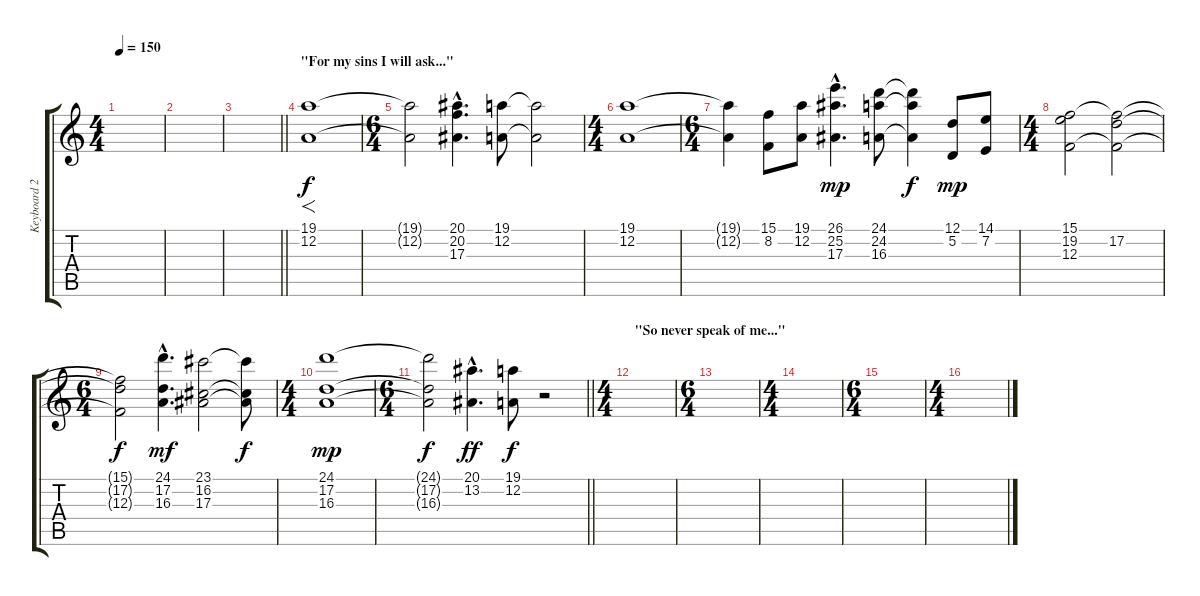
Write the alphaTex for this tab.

\track ("Keyboard 2 - Mustis" "Keyboard 2") {instrument choiraahs}
\staff {score tabs}
\tuning (D4 A3 F3 C3 G2 D2) {hide}
\ts (4 4)
\tempo 150
\clef g2
\ks c
|
|
\barLineRight lightlight
|
\section ("" "\"For my sins I will ask...\"")
(19.1 12.2).1{f} |
\ts (6 4)
(19.1{t} 12.2{t}).2 (20.1{hac} 20.2{hac} 17.3{hac}).4{d} (19.1 12.2).8 (19.1{t} 12.2{t}).2 |
\ts (4 4)
(19.1 12.2).1 |
\ts (6 4)
(19.1{t} 12.2{t}).4 (15.1 8.2).8 (19.1 12.2).8 (26.1{hac} 25.2{hac} 17.3{hac}).4{d dy mp} (24.1 24.2 16.3).8 (24.1{t} 24.2{t} 16.3{t}).4{dy f} (12.1 5.2).8{dy mp} (14.1 7.2).8 |
\ts (4 4)
(15.1 19.2 12.3).2 (15.1{t} 17.2 12.3{t}).2 |
\ts (6 4)
(15.1{t} 17.2{t} 12.3{t}).2{dy f} (24.1{hac} 17.2{hac} 16.3{hac}).4{d dy mf} (23.1 16.2 17.3).2 (23.1{t} 16.2{t} 17.3{t}).8{dy f} |
\ts (4 4)
(24.1 17.2 16.3).1{dy mp} |
\ts (6 4)
\barLineRight lightlight
(24.1{t} 17.2{t} 16.3{t}).2{dy f} (20.1{hac} 13.2{hac}).4{d dy ff} (19.1 12.2).8{dy f} r.2 |
\ts (4 4)
\section ("" "\"So never speak of me...\"")
|
\ts (6 4)
|
\ts (4 4)
|
\ts (6 4)
|
\ts (4 4)
